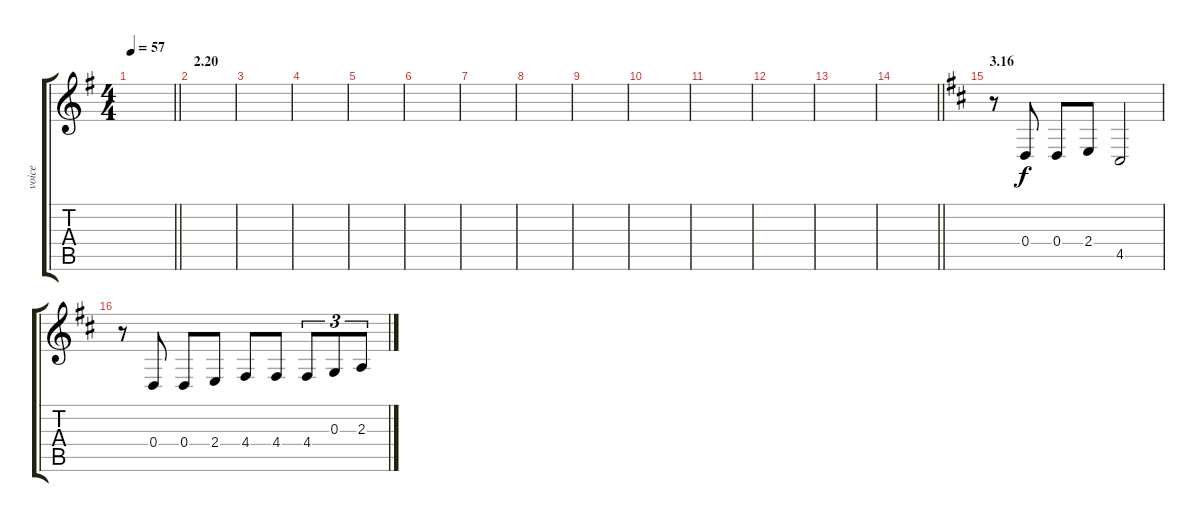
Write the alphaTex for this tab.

\track ("voice" "voice") {instrument tenorsax}
\staff {score tabs}
\tuning (E4 B3 G3 D3 A2 E2) {hide}
\ts (4 4)
\tempo 57
\clef g2
\barLineRight lightlight
\ks g
|
\section ("" "2.20")
|
|
|
|
|
|
|
|
|
|
|
|
\barLineRight lightlight
|
\section ("" "3.16")
\ks d
r.8{instrument tenorsax} 0.4.8 0.4.8 2.4.8 4.5.2 |
r.8 0.4.8 0.4.8 2.4.8 4.4.8 4.4.8 4.4.8{tu (3 2)} 0.3.8{tu (3 2)} 2.3.8{tu (3 2)}
